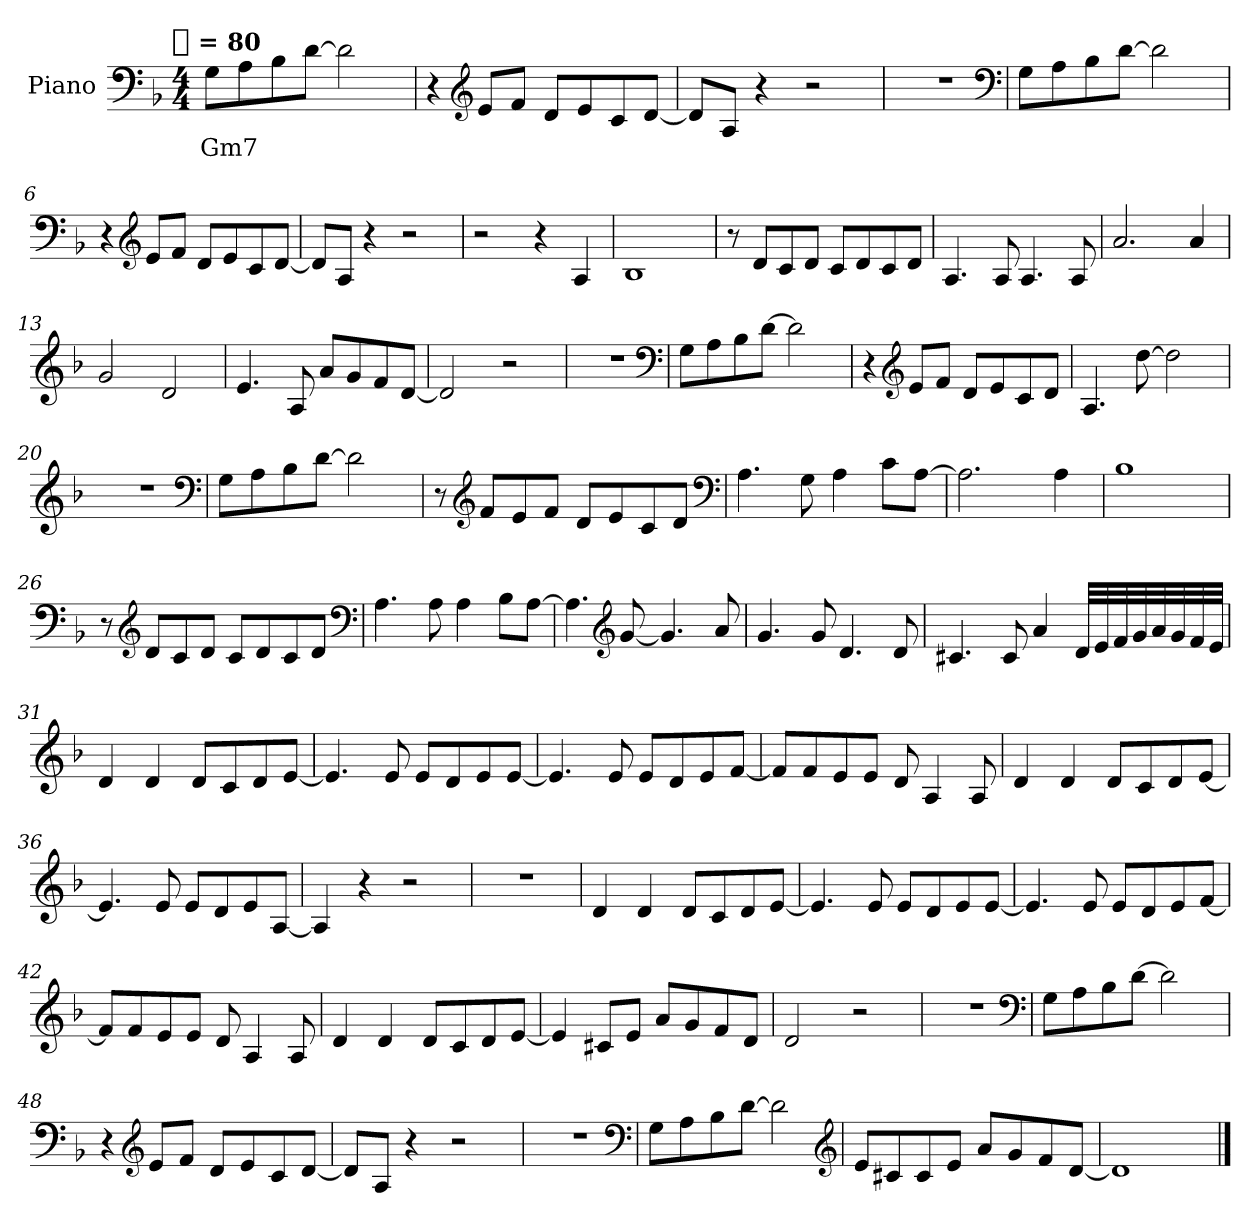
**kern	**text
*part1	*part1
*staff1	*staff1
*I"Piano	*
*I'Pia.	*
*clefF4	*
*k[b-]	*
!!LO:TX:omd:t=[quarter] = 80
*M4/4	*
*MM80	*
=1	=1
8GL	Gm7
8A	.
8B-	.
[8dJ	.
2d]	.
=2	=2
4r	.
*clefG2	*
8eL	.
8fJ	.
8dL	.
8e	.
8c	.
[8dJ	.
=3	=3
8dL]	.
8AJ	.
4r	.
2r	.
=4	=4
1r	.
*clefF4	*
=5	=5
8GL	.
8A	.
8B-	.
[8dJ	.
2d]	.
=6	=6
4r	.
*clefG2	*
8eL	.
8fJ	.
8dL	.
8e	.
8c	.
[8dJ	.
!!LO:LB:g=z
=7	=7
8dL]	.
8AJ	.
4r	.
2r	.
=8	=8
2r	.
4r	.
4A	.
=9	=9
1B-	.
=10	=10
8r	.
8dL	.
8c	.
8dJ	.
8cL	.
8d	.
8c	.
8dJ	.
=11	=11
4.A	.
8A	.
4.A	.
8A	.
=12	=12
2.a	.
4a	.
=13	=13
2g	.
2d	.
!!LO:LB:g=z
=14	=14
4.e	.
8A	.
8aL	.
8g	.
8f	.
[8dJ	.
=15	=15
2d]	.
2r	.
=16	=16
1r	.
*clefF4	*
=17	=17
8GL	.
8A	.
8B-	.
[8dJ	.
2d]	.
=18	=18
4r	.
*clefG2	*
8eL	.
8fJ	.
8dL	.
8e	.
8c	.
8dJ	.
=19	=19
4.A	.
[8dd	.
2dd]	.
=20	=20
1r	.
*clefF4	*
=21	=21
8GL	.
8A	.
8B-	.
[8dJ	.
2d]	.
!!LO:LB:g=z
=22	=22
8r	.
*clefG2	*
8fL	.
8e	.
8fJ	.
8dL	.
8e	.
8c	.
8dJ	.
*clefF4	*
=23	=23
4.A	.
8G	.
4A	.
8cL	.
[8AJ	.
=24	=24
2.A]	.
4A	.
=25	=25
1B-	.
=26	=26
8r	.
*clefG2	*
8dL	.
8c	.
8dJ	.
8cL	.
8d	.
8c	.
8dJ	.
*clefF4	*
=27	=27
4.A	.
8A	.
4A	.
8B-L	.
[8AJ	.
!!LO:LB:g=z
=28	=28
4.A]	.
*clefG2	*
[8g	.
4.g]	.
8a	.
=29	=29
4.g	.
8g	.
4.d	.
8d	.
=30	=30
4.c#X	.
8c#	.
4a	.
32dLLL	.
32e	.
32f	.
32g	.
32a	.
32g	.
32f	.
32eJJJ	.
=31	=31
4d	.
4d	.
8dL	.
8c	.
8d	.
[8eJ	.
=32	=32
4.e]	.
8e	.
8eL	.
8d	.
8e	.
[8eJ	.
!!LO:LB:g=z
=33	=33
4.e]	.
8e	.
8eL	.
8d	.
8e	.
[8fJ	.
=34	=34
8fL]	.
8f	.
8e	.
8eJ	.
8d	.
4A	.
8A	.
=35	=35
4d	.
4d	.
8dL	.
8c	.
8d	.
[8eJ	.
=36	=36
4.e]	.
8e	.
8eL	.
8d	.
8e	.
[8AJ	.
=37	=37
4A]	.
4r	.
2r	.
=38	=38
1r	.
!!LO:LB:g=z
=39	=39
4d	.
4d	.
8dL	.
8c	.
8d	.
[8eJ	.
=40	=40
4.e]	.
8e	.
8eL	.
8d	.
8e	.
[8eJ	.
=41	=41
4.e]	.
8e	.
8eL	.
8d	.
8e	.
[8fJ	.
=42	=42
8fL]	.
8f	.
8e	.
8eJ	.
8d	.
4A	.
8A	.
=43	=43
4d	.
4d	.
8dL	.
8c	.
8d	.
[8eJ	.
=44	=44
4e]	.
8c#XL	.
8eJ	.
8aL	.
8g	.
8f	.
8dJ	.
!!LO:LB:g=z
=45	=45
2d	.
2r	.
=46	=46
1r	.
*clefF4	*
=47	=47
8GL	.
8A	.
8B-	.
[8dJ	.
2d]	.
=48	=48
4r	.
*clefG2	*
8eL	.
8fJ	.
8dL	.
8e	.
8c	.
[8dJ	.
=49	=49
8dL]	.
8AJ	.
4r	.
2r	.
=50	=50
1r	.
*clefF4	*
=51	=51
8GL	.
8A	.
8B-	.
[8dJ	.
2d]	.
*clefG2	*
!!LO:LB:g=z
=52	=52
8eL	.
8c#X	.
8c#	.
8eJ	.
8aL	.
8g	.
8f	.
[8dJ	.
=53	=53
1d]	.
==	==
*-	*-
